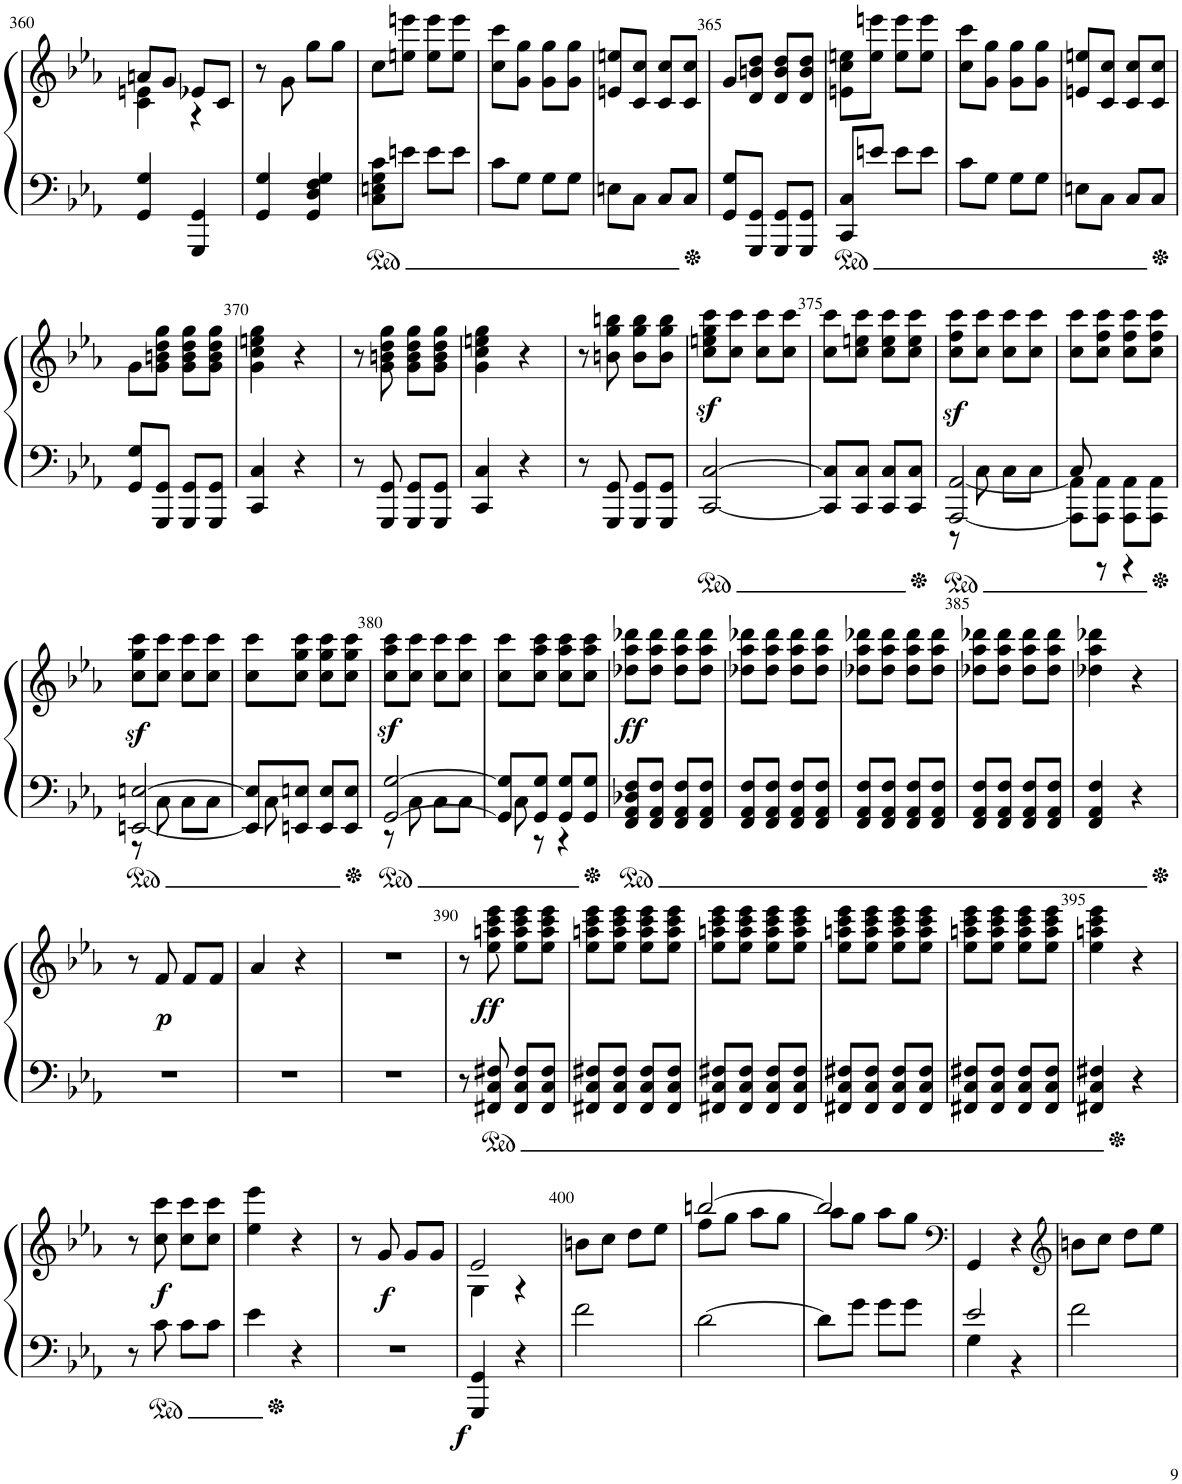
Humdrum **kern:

**kern	**kern	**dynam
*part1	*part1	*part1
*staff2	*staff1	*staff1/2
*I"Piano	*	*
*I'Pno.	*	*
!!LO:PB:g=z
*clefF4	*clefG2	*
*k[b-e-a-]	*k[b-e-a-]	*
*M2/4	*M2/4	*
=360	=360	=360
*	*^	*
4GG/ 4G/	8an/L	4c\ 4en\	.
.	8g/J	.	.
4GGG/ 4GG/	8e-X/L	4r	.
.	8c/J	.	.
*	*v	*v	*
=361	=361	=361
4GG/ 4G/	8r	.
.	8g\	.
4GG/ 4D/ 4F/ 4G/	8gg\L	.
.	8gg\J	.
=362	=362	=362
8C\ 8En\ 8G\ 8c\L	8cc\L	.
8en\J	8een\ 8eeen\J	.
8e\L	8ee\ 8eee\L	.
8e\J	8ee\ 8eee\J	.
=363	=363	=363
8c\L	8cc\ 8ccc\L	.
8G\J	8g\ 8gg\J	.
8G\L	8g\ 8gg\L	.
8G\J	8g\ 8gg\J	.
=364	=364	=364
8En\L	8en/ 8een/L	.
8C\J	8c/ 8cc/J	.
8C/L	8c/ 8cc/L	.
8C/J	8c/ 8cc/J	.
=365	=365	=365
8GG/ 8G/L	8g/L	.
8GGG/ 8GG/J	8d/ 8bn/ 8dd/J	.
8GGG/ 8GG/L	8d/ 8b/ 8dd/L	.
8GGG/ 8GG/J	8d/ 8b/ 8dd/J	.
=366	=366	=366
8CC/ 8C/L	8en\ 8cc\ 8een\L	.
8en/J	8ee\ 8eeen\J	.
8e\L	8ee\ 8eee\L	.
8e\J	8ee\ 8eee\J	.
=367	=367	=367
8c\L	8cc\ 8ccc\L	.
8G\J	8g\ 8gg\J	.
8G\L	8g\ 8gg\L	.
8G\J	8g\ 8gg\J	.
=368	=368	=368
8En\L	8en/ 8een/L	.
8C\J	8c/ 8cc/J	.
8C/L	8c/ 8cc/L	.
8C/J	8c/ 8cc/J	.
!!LO:LB:g=z
=369	=369	=369
8GG/ 8G/L	8g\L	.
8GGG/ 8GG/J	8g\ 8bn\ 8dd\ 8gg\J	.
8GGG/ 8GG/L	8g\ 8b\ 8dd\ 8gg\L	.
8GGG/ 8GG/J	8g\ 8b\ 8dd\ 8gg\J	.
=370	=370	=370
4CC/ 4C/	4g\ 4cc\ 4een\ 4gg\	.
4r	4r	.
=371	=371	=371
8r	8r	.
8GGG/ 8GG/	8g\ 8bn\ 8dd\ 8gg\	.
8GGG/ 8GG/L	8g\ 8b\ 8dd\ 8gg\L	.
8GGG/ 8GG/J	8g\ 8b\ 8dd\ 8gg\J	.
=372	=372	=372
4CC/ 4C/	4g\ 4cc\ 4een\ 4gg\	.
4r	4r	.
=373	=373	=373
8r	8r	.
8GGG/ 8GG/	8bn\ 8gg\ 8bbn\	.
8GGG/ 8GG/L	8b\ 8gg\ 8bb\L	.
8GGG/ 8GG/J	8b\ 8gg\ 8bb\J	.
=374	=374	=374
[2CC/ [2C/	8cc\z< 8een\z< 8gg\z< 8ccc\z<L	.
.	8cc\ 8ccc\J	.
.	8cc\ 8ccc\L	.
.	8cc\ 8ccc\J	.
=375	=375	=375
8CC/] 8C/]L	8cc\ 8ccc\L	.
8CC/ 8C/J	8cc\ 8een\ 8ccc\J	.
8CC/ 8C/L	8cc\ 8ee\ 8ccc\L	.
8CC/ 8C/J	8cc\ 8ee\ 8ccc\J	.
=376	=376	=376
*^	*	*
[<2AAA-/ [<2AA-/	8r	8cc\z< 8ff\z< 8ccc\z<L	.
.	8C\	8cc\ 8ccc\J	.
.	8C\L	8cc\ 8ccc\L	.
.	8C\J	8cc\ 8ccc\J	.
=377	=377	=377	=377
8AAA-\] 8AA-\]L	8C/	8cc\ 8ccc\L	.
8AAA-\ 8AA-\J	8r	8cc\ 8ff\ 8ccc\J	.
8AAA-\ 8AA-\L	4r	8cc\ 8ff\ 8ccc\L	.
8AAA-\ 8AA-\J	.	8cc\ 8ff\ 8ccc\J	.
!!LO:LB:g=z
=378	=378	=378	=378
[<2EEn/ [>2En/	8r	8cc\z< 8gg\z< 8ccc\z<L	.
.	8C\	8cc\ 8ccc\J	.
.	8C\L	8cc\ 8ccc\L	.
.	8C\J	8cc\ 8ccc\J	.
=379	=379	=379	=379
8EE/] 8E/]L	8C\	8cc\ 8ccc\L	.
8EEn/ 8En/J	8ryy	8cc\ 8gg\ 8ccc\J	.
8EE/ 8E/L	4ryy	8cc\ 8gg\ 8ccc\L	.
8EE/ 8E/J	.	8cc\ 8gg\ 8ccc\J	.
=380	=380	=380	=380
[2GG/ [2G/	8r	8cc\z< 8aa-\z< 8ccc\z<L	.
.	8C\	8cc\ 8ccc\J	.
.	8C\L	8cc\ 8ccc\L	.
.	8C\J	8cc\ 8ccc\J	.
=381	=381	=381	=381
8GG/] 8G/]L	8C\	8cc\ 8ccc\L	.
8GG/ 8G/J	8r	8cc\ 8aa-\ 8ccc\J	.
8GG/ 8G/L	4r	8cc\ 8aa-\ 8ccc\L	.
8GG/ 8G/J	.	8cc\ 8aa-\ 8ccc\J	.
*v	*v	*	*
=382	=382	=382
!	!	!LO:DY:b
8FF/ 8AA-/ 8D-X/ 8F/L	8dd-X\ 8aa-\ 8ddd-X\L	ff
8FF/ 8AA-/ 8F/J	8dd-\ 8aa-\ 8ddd-\J	.
8FF/ 8AA-/ 8F/L	8dd-\ 8aa-\ 8ddd-\L	.
8FF/ 8AA-/ 8F/J	8dd-\ 8aa-\ 8ddd-\J	.
=383	=383	=383
8FF/ 8AA-/ 8F/L	8dd-X\ 8aa-\ 8ddd-X\L	.
8FF/ 8AA-/ 8F/J	8dd-\ 8aa-\ 8ddd-\J	.
8FF/ 8AA-/ 8F/L	8dd-\ 8aa-\ 8ddd-\L	.
8FF/ 8AA-/ 8F/J	8dd-\ 8aa-\ 8ddd-\J	.
=384	=384	=384
8FF/ 8AA-/ 8F/L	8dd-X\ 8aa-\ 8ddd-X\L	.
8FF/ 8AA-/ 8F/J	8dd-\ 8aa-\ 8ddd-\J	.
8FF/ 8AA-/ 8F/L	8dd-\ 8aa-\ 8ddd-\L	.
8FF/ 8AA-/ 8F/J	8dd-\ 8aa-\ 8ddd-\J	.
=385	=385	=385
8FF/ 8AA-/ 8F/L	8dd-X\ 8aa-\ 8ddd-X\L	.
8FF/ 8AA-/ 8F/J	8dd-\ 8aa-\ 8ddd-\J	.
8FF/ 8AA-/ 8F/L	8dd-\ 8aa-\ 8ddd-\L	.
8FF/ 8AA-/ 8F/J	8dd-\ 8aa-\ 8ddd-\J	.
=386	=386	=386
4FF/ 4AA-/ 4F/	4dd-X\ 4aa-\ 4ddd-X\	.
4r	4r	.
!!LO:LB:g=z
=387	=387	=387
2r	8r	.
!	!	!LO:DY:b
.	8f/	p
.	8f/L	.
.	8f/J	.
=388	=388	=388
2r	4a-/	.
.	4r	.
=389	=389	=389
2r	2r	.
=390	=390	=390
8r	8r	.
!	!	!LO:DY:b
8FF#X/ 8C/ 8F#X/	8ee-\ 8aan\ 8ccc\ 8eee-\	ff
8FF#/ 8C/ 8F#/L	8ee-\ 8aa\ 8ccc\ 8eee-\L	.
8FF#/ 8C/ 8F#/J	8ee-\ 8aa\ 8ccc\ 8eee-\J	.
=391	=391	=391
8FF#X/ 8C/ 8F#X/L	8ee-\ 8aan\ 8ccc\ 8eee-\L	.
8FF#/ 8C/ 8F#/J	8ee-\ 8aa\ 8ccc\ 8eee-\J	.
8FF#/ 8C/ 8F#/L	8ee-\ 8aa\ 8ccc\ 8eee-\L	.
8FF#/ 8C/ 8F#/J	8ee-\ 8aa\ 8ccc\ 8eee-\J	.
=392	=392	=392
8FF#X/ 8C/ 8F#X/L	8ee-\ 8aan\ 8ccc\ 8eee-\L	.
8FF#/ 8C/ 8F#/J	8ee-\ 8aa\ 8ccc\ 8eee-\J	.
8FF#/ 8C/ 8F#/L	8ee-\ 8aa\ 8ccc\ 8eee-\L	.
8FF#/ 8C/ 8F#/J	8ee-\ 8aa\ 8ccc\ 8eee-\J	.
=393	=393	=393
8FF#X/ 8C/ 8F#X/L	8ee-\ 8aan\ 8ccc\ 8eee-\L	.
8FF#/ 8C/ 8F#/J	8ee-\ 8aa\ 8ccc\ 8eee-\J	.
8FF#/ 8C/ 8F#/L	8ee-\ 8aa\ 8ccc\ 8eee-\L	.
8FF#/ 8C/ 8F#/J	8ee-\ 8aa\ 8ccc\ 8eee-\J	.
=394	=394	=394
8FF#X/ 8C/ 8F#X/L	8ee-\ 8aan\ 8ccc\ 8eee-\L	.
8FF#/ 8C/ 8F#/J	8ee-\ 8aa\ 8ccc\ 8eee-\J	.
8FF#/ 8C/ 8F#/L	8ee-\ 8aa\ 8ccc\ 8eee-\L	.
8FF#/ 8C/ 8F#/J	8ee-\ 8aa\ 8ccc\ 8eee-\J	.
=395	=395	=395
4FF#X/ 4C/ 4F#X/	4ee-\ 4aan\ 4ccc\ 4eee-\	.
4r	4r	.
!!LO:LB:g=z
=396	=396	=396
8r	8r	.
!	!	!LO:DY:b
8c\	8cc\ 8ccc\	f
8c\L	8cc\ 8ccc\L	.
8c\J	8cc\ 8ccc\J	.
=397	=397	=397
4e-\	4ee-\ 4eee-\	.
4r	4r	.
=398	=398	=398
2r	8r	.
!	!	!LO:DY:b
.	8g/	f
.	8g/L	.
!	!	!LO:DY:b
.	8g/J	f
=399	=399	=399
*	*^	*
4GGG/ 4GG/	2e-/	4G\	.
4r	.	4r	.
*	*v	*v	*
=400	=400	=400
2f\	8bn\L	.
.	8cc\J	.
.	8dd\L	.
.	8ee-\J	.
=401	=401	=401
*	*^	*
[2d\	8ff\L	[2bbn/	.
.	8gg\J	.	.
.	8aa-\L	.	.
.	8gg\J	.	.
=402	=402	=402	=402
8d\L]	8aa-\L	2bb/]	.
8g\J	8gg\J	.	.
8g\L	8aa-\L	.	.
8g\J	8gg\J	.	.
*	*v	*v	*
=403	=403	=403
*	*clefF4	*
*^	*	*
2e-/	4G\	4GG/	.
.	4r	4r	.
*v	*v	*	*
=404	=404	=404
*	*clefG2	*
2f\	8bn\L	.
.	8cc\J	.
.	8dd\L	.
.	8ee-\J	.
=	=	=
*-	*-	*-
